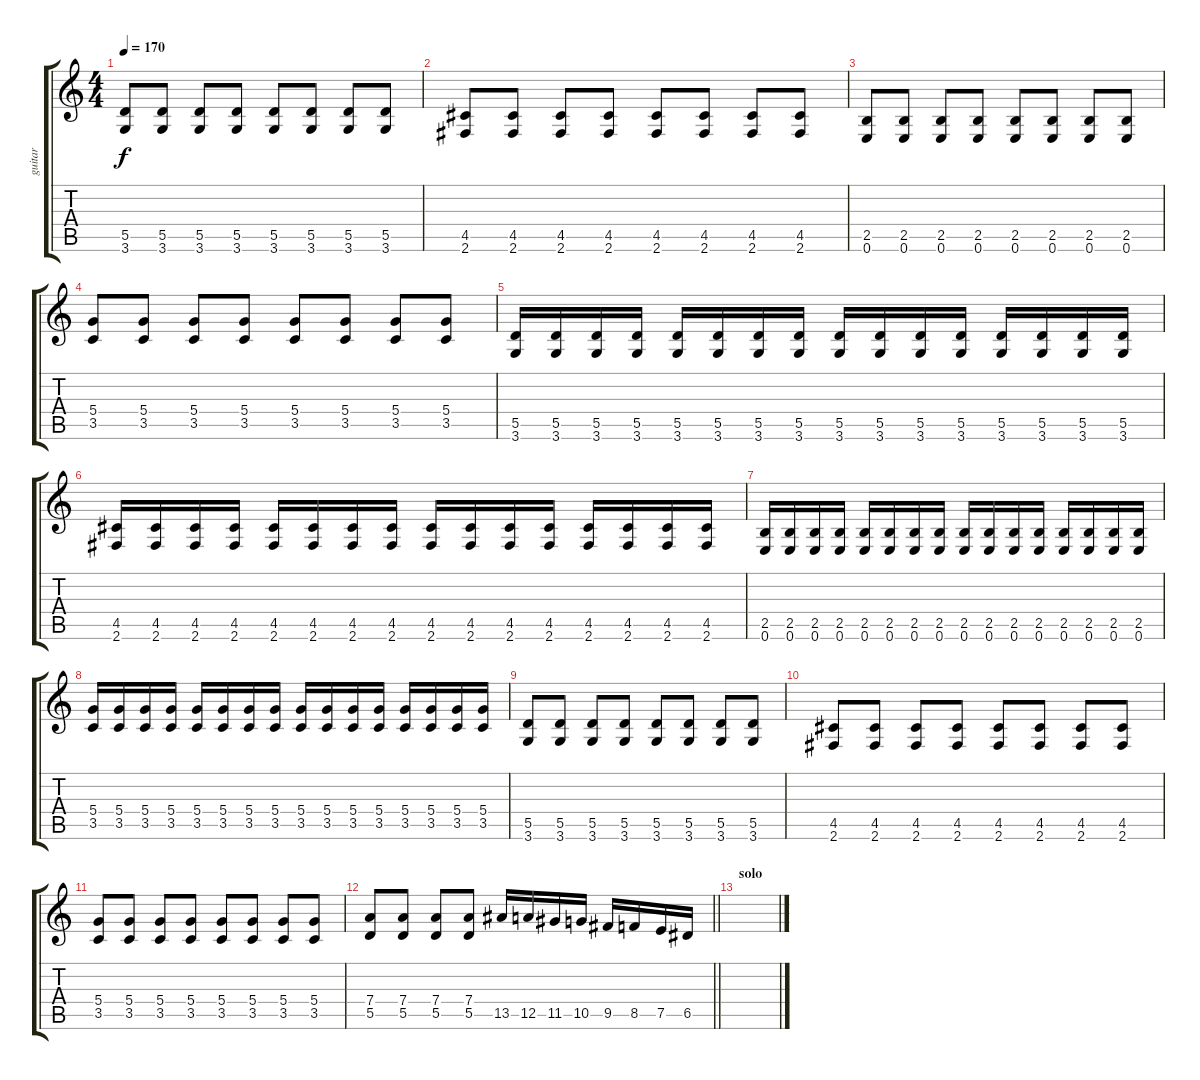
\track ("guitar" "guitar") {instrument overdrivenguitar}
\staff {score tabs}
\tuning (E4 B3 G3 D3 A2 E2) {hide}
\ts (4 4)
\tempo 170
\clef g2
\ks c
(5.5 3.6).8{dy f} (5.5 3.6).8 (5.5 3.6).8 (5.5 3.6).8 (5.5 3.6).8 (5.5 3.6).8 (5.5 3.6).8 (5.5 3.6).8 |
(4.5 2.6).8 (4.5 2.6).8 (4.5 2.6).8 (4.5 2.6).8 (4.5 2.6).8 (4.5 2.6).8 (4.5 2.6).8 (4.5 2.6).8 |
(2.5 0.6).8 (2.5 0.6).8 (2.5 0.6).8 (2.5 0.6).8 (2.5 0.6).8 (2.5 0.6).8 (2.5 0.6).8 (2.5 0.6).8 |
(5.4 3.5).8 (5.4 3.5).8 (5.4 3.5).8 (5.4 3.5).8 (5.4 3.5).8 (5.4 3.5).8 (5.4 3.5).8 (5.4 3.5).8 |
(5.5 3.6).16 (5.5 3.6).16 (5.5 3.6).16 (5.5 3.6).16 (5.5 3.6).16 (5.5 3.6).16 (5.5 3.6).16 (5.5 3.6).16 (5.5 3.6).16 (5.5 3.6).16 (5.5 3.6).16 (5.5 3.6).16 (5.5 3.6).16 (5.5 3.6).16 (5.5 3.6).16 (5.5 3.6).16 |
(4.5 2.6).16 (4.5 2.6).16 (4.5 2.6).16 (4.5 2.6).16 (4.5 2.6).16 (4.5 2.6).16 (4.5 2.6).16 (4.5 2.6).16 (4.5 2.6).16 (4.5 2.6).16 (4.5 2.6).16 (4.5 2.6).16 (4.5 2.6).16 (4.5 2.6).16 (4.5 2.6).16 (4.5 2.6).16 |
(2.5 0.6).16 (2.5 0.6).16 (2.5 0.6).16 (2.5 0.6).16 (2.5 0.6).16 (2.5 0.6).16 (2.5 0.6).16 (2.5 0.6).16 (2.5 0.6).16 (2.5 0.6).16 (2.5 0.6).16 (2.5 0.6).16 (2.5 0.6).16 (2.5 0.6).16 (2.5 0.6).16 (2.5 0.6).16 |
(5.4 3.5).16 (5.4 3.5).16 (5.4 3.5).16 (5.4 3.5).16 (5.4 3.5).16 (5.4 3.5).16 (5.4 3.5).16 (5.4 3.5).16 (5.4 3.5).16 (5.4 3.5).16 (5.4 3.5).16 (5.4 3.5).16 (5.4 3.5).16 (5.4 3.5).16 (5.4 3.5).16 (5.4 3.5).16 |
(5.5 3.6).8 (5.5 3.6).8 (5.5 3.6).8 (5.5 3.6).8 (5.5 3.6).8 (5.5 3.6).8 (5.5 3.6).8 (5.5 3.6).8 |
(4.5 2.6).8 (4.5 2.6).8 (4.5 2.6).8 (4.5 2.6).8 (4.5 2.6).8 (4.5 2.6).8 (4.5 2.6).8 (4.5 2.6).8 |
(5.4 3.5).8 (5.4 3.5).8 (5.4 3.5).8 (5.4 3.5).8 (5.4 3.5).8 (5.4 3.5).8 (5.4 3.5).8 (5.4 3.5).8 |
\barLineRight lightlight
(7.4 5.5).8 (7.4 5.5).8 (7.4 5.5).8 (7.4 5.5).8 13.5.16 12.5.16 11.5.16 10.5.16 9.5.16 8.5.16 7.5.16 6.5.16 |
\section ("" "solo")
